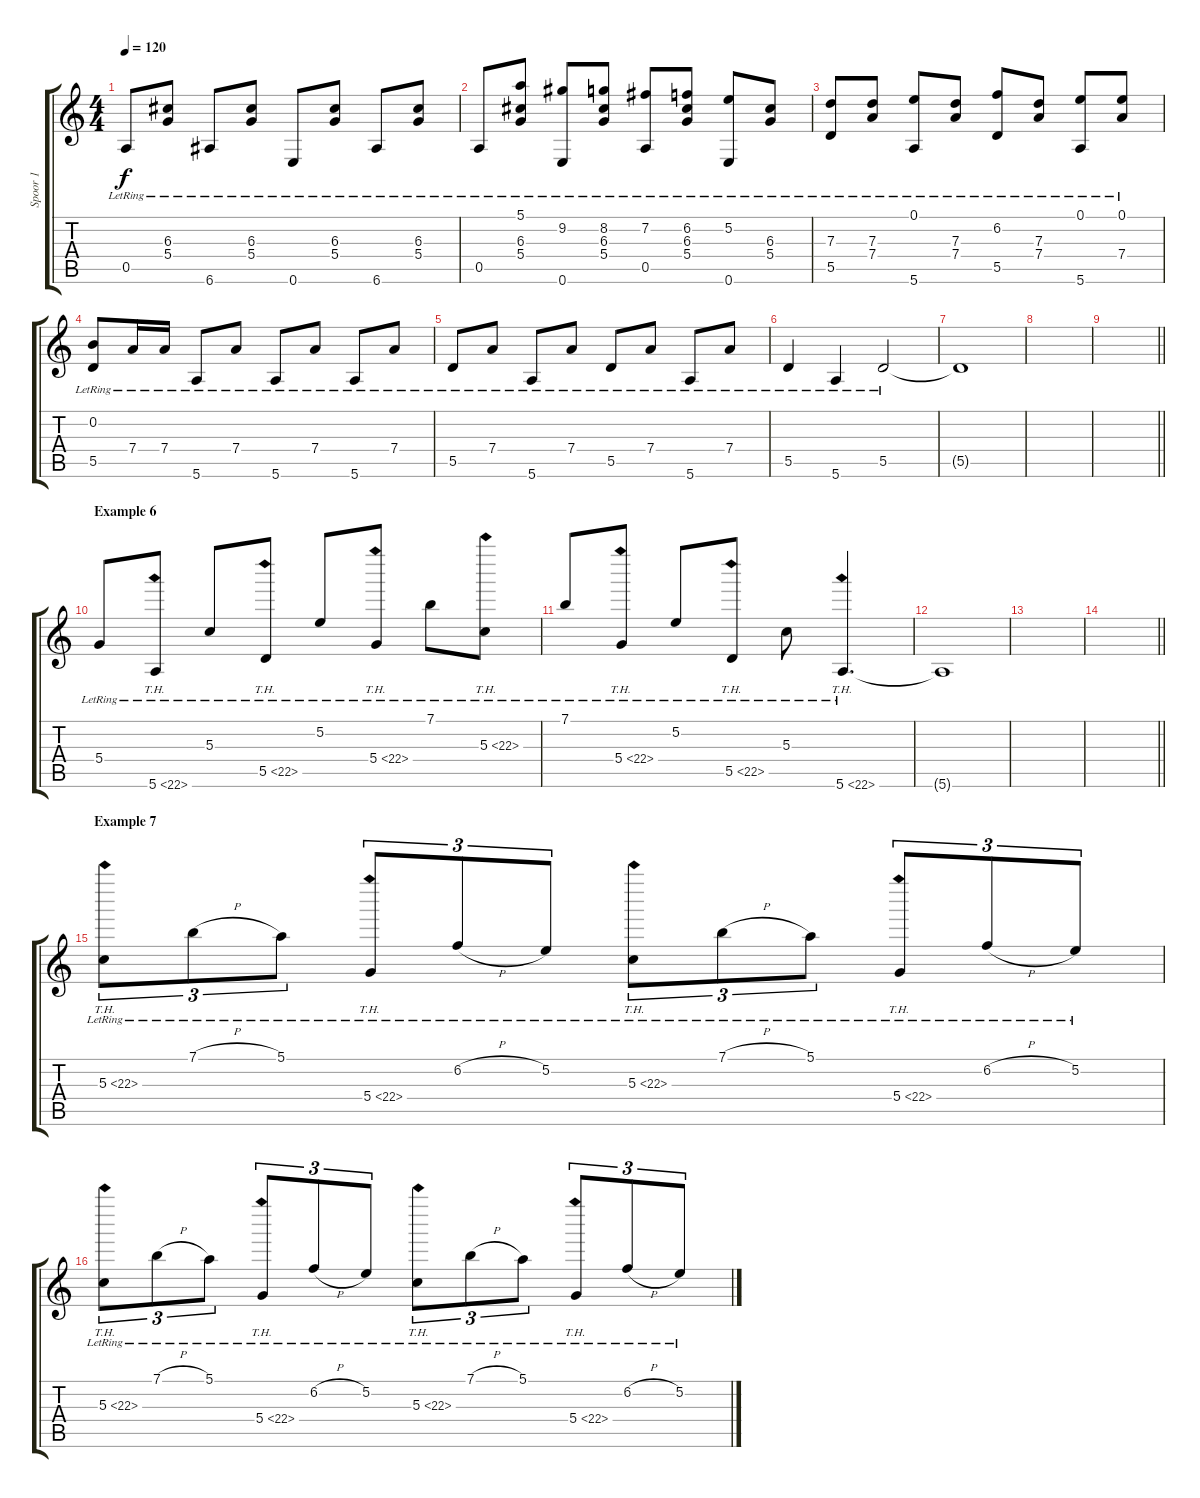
\track ("Spoor 1" "Spoor 1") {instrument acousticguitarsteel}
\staff {score tabs}
\tuning (E4 B3 G3 D3 A2 E2) {hide}
\ts (4 4)
\tempo 120
\clef g2
\ks c
0.5{lr}.8{dy f} (6.3{lr} 5.4{lr}).8 6.6{lr}.8 (6.3{lr} 5.4{lr}).8 0.6{lr}.8 (6.3{lr} 5.4{lr}).8 6.6{lr}.8 (6.3{lr} 5.4{lr}).8 |
0.5{lr}.8 (5.1{lr} 6.3{lr} 5.4{lr}).8 (9.2{lr} 0.6{lr}).8 (8.2{lr} 6.3{lr} 5.4{lr}).8 (7.2{lr} 0.5{lr}).8 (6.2{lr} 6.3{lr} 5.4{lr}).8 (5.2{lr} 0.6{lr}).8 (6.3{lr} 5.4{lr}).8 |
(7.3{lr} 5.5{lr}).8 (7.3{lr} 7.4{lr}).8 (0.1{lr} 5.6{lr}).8 (7.3{lr} 7.4{lr}).8 (6.2{lr} 5.5{lr}).8 (7.3{lr} 7.4{lr}).8 (0.1{lr} 5.6{lr}).8 (0.1{lr} 7.4{lr}).8 |
(0.2{lr} 5.5{lr}).8 7.4{lr}.16 7.4{lr}.16 5.6{lr}.8 7.4{lr}.8 5.6{lr}.8 7.4{lr}.8 5.6{lr}.8 7.4{lr}.8 |
5.5{lr}.8 7.4{lr}.8 5.6{lr}.8 7.4{lr}.8 5.5{lr}.8 7.4{lr}.8 5.6{lr}.8 7.4{lr}.8 |
5.5{lr}.4 5.6{lr}.4 5.5{lr}.2 |
5.5{t}.1 |
|
\barLineRight lightlight
|
\section ("" "Example 6")
5.4{lr}.8 5.6{th 17 lr}.8 5.3{lr}.8 5.5{th 17 lr}.8 5.2{lr}.8 5.4{th 17 lr}.8 7.1{lr}.8 5.3{th 17 lr}.8 |
7.1{lr}.8 5.4{th 17 lr}.8 5.2{lr}.8 5.5{th 17 lr}.8 5.3{lr}.8 5.6{th 17 lr}.4{d} |
5.6{t}.1 |
|
\barLineRight lightlight
|
\section ("" "Example 7")
5.3{th 17 lr}.8{tu (3 2)} 7.1{h lr}.8{tu (3 2)} 5.1{lr}.8{tu (3 2)} 5.4{th 17 lr}.8{tu (3 2)} 6.2{h lr}.8{tu (3 2)} 5.2{lr}.8{tu (3 2)} 5.3{th 17 lr}.8{tu (3 2)} 7.1{h lr}.8{tu (3 2)} 5.1{lr}.8{tu (3 2)} 5.4{th 17 lr}.8{tu (3 2)} 6.2{h lr}.8{tu (3 2)} 5.2{lr}.8{tu (3 2)} |
5.3{th 17 lr}.8{tu (3 2)} 7.1{h lr}.8{tu (3 2)} 5.1{lr}.8{tu (3 2)} 5.4{th 17 lr}.8{tu (3 2)} 6.2{h lr}.8{tu (3 2)} 5.2{lr}.8{tu (3 2)} 5.3{th 17 lr}.8{tu (3 2)} 7.1{h lr}.8{tu (3 2)} 5.1{lr}.8{tu (3 2)} 5.4{th 17 lr}.8{tu (3 2)} 6.2{h lr}.8{tu (3 2)} 5.2{lr}.8{tu (3 2)}
